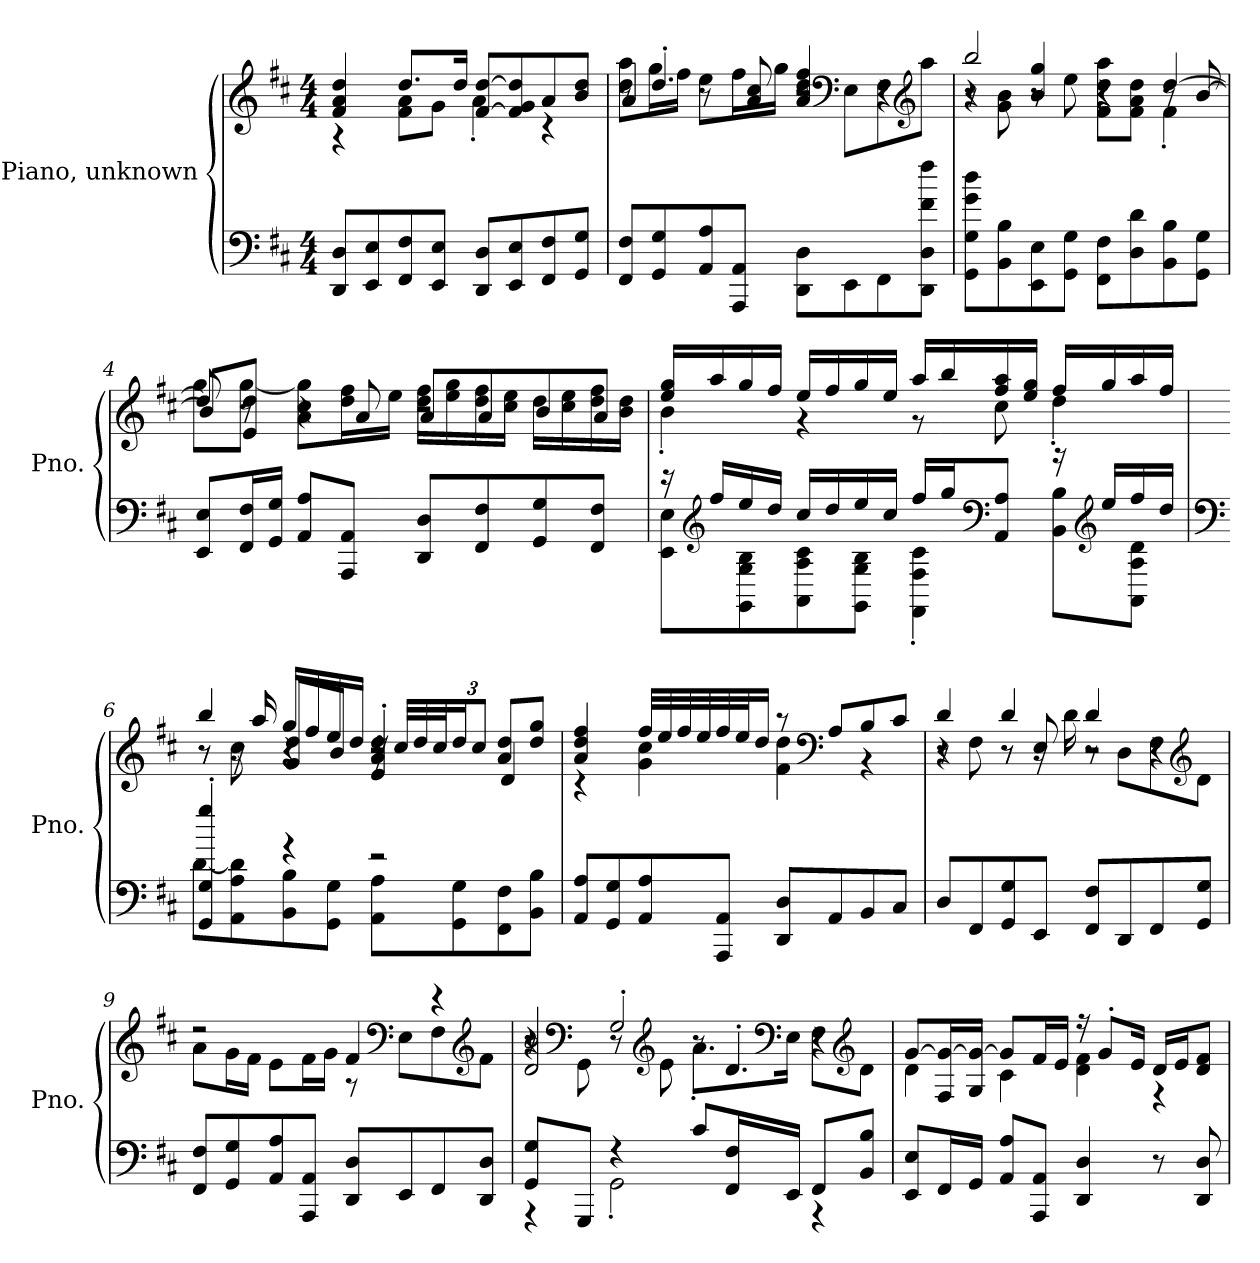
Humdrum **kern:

**kern	**kern
*part1	*part1
*staff2	*staff1
*I"Piano, unknown	*
*I'Pno.	*
*clefF4	*clefG2
*k[f#c#]	*k[f#c#]
*M4/4	*M4/4
*MM120	*MM120
=1	=1
*	*^
8DD/ 8D/L	4f#/ 4a/ 4dd/	4r
8EE/ 8E/	.	.
8FF#/ 8F#/	8.dd/L	8f#\ 8a\L
8EE/ 8E/J	.	8g\J
.	16dd/Jk	.
8DD/ 8D/L	[8f#/ [8dd/L	4a'\
8EE/ 8E/	8f#/] 8g/ 8dd/]	.
8FF#/ 8F#/	8a/	4r
8GG/ 8G/J	8b/ 8dd/J	.
=2	=2	=2
*	*	*^
8FF#/ 8F#/L	8r	8dd\ 8aa\L	4a/
8GG/ 8G/	4.dd'/	16gg\L	.
.	.	16ff#\JJ	.
8AA/ 8A/	.	8ee\L	8r
8AAA/ 8AA/J	.	16ff#\L	8a/ 8cc#/
.	.	16gg\JJ	.
8DD\ 8D\L	4a/ 4dd/ 4ff#/	8r	2r
*	*clefF4	*	*
8EE\	.	8E\L	.
8FF#\	4r	8F#\	.
*	*clefG2	*	*
8DD\ 8D\ 8f#\ 8ff#\J	.	8aa\J	.
=3	=3	=3	=3
8GG\ 8G\ 8g\ 8dd\L	4r	8r	2bb/
8BB\ 8B\	.	8g\ 8b\	.
8EE\ 8E\	4b/ 4gg/	8r	.
8GG\ 8G\J	.	8ee\	.
8FF#\ 8F#\L	4r	8f#\ 8dd\ 8aa\L	4r
8D\ 8d\	.	8f#\ 8a\ 8dd\J	.
8BB\ 8B\	[4dd/	4f#'\	8r
8GG\ 8G\J	.	.	[8b/
!!LO:LB:g=z	!!	!!
=4	=4	=4	=4
8EE/ 8E/L	8dd/]	8gg\L	8b/L]
16FF#/ 16F#/L	8r	[8gg\J	8e/ 8dd/J
16GG/ 16G/JJ	.	.	.
8AA/ 8A/L	4r	8a\ 8cc#\ 8gg\]L	8r
8AAA/ 8AA/J	.	16dd\ 16ff#\L	8a/
.	.	16ee\JJ	.
8DD/ 8D/L	2r	16dd\ 16ff#\LL	8a/L
.	.	16ee\ 16gg\	.
8FF#/ 8F#/	.	16dd\ 16ff#\	8a/
.	.	16cc#\ 16ee\JJ	.
8GG/ 8G/	.	16dd\LL	8b/
.	.	16cc#\ 16ee\	.
8FF#/ 8F#/J	.	16dd\ 16ff#\	8a/J
.	.	16b\ 16dd\JJ	.
*	*	*v	*v
=5	=5	=5
*^	*	*
16r	8EE\ 8E\L	16ee/ 16gg/LL	4b'\
*clefG2	*	*	*
16ff#/LL	.	16aa/	.
16ee/	8GG\ 8G\ 8B\	16gg/	.
16dd/JJ	.	16ff#/JJ	.
16cc#/LL	8AA\ 8A\ 8c#\	16ee/LL	4r
16dd/	.	16ff#/	.
16ee/	8GG\ 8G\ 8B\J	16gg/	.
16cc#/JJ	.	16ee/JJ	.
16ff#/LL	4FF#\' 4F#\' 4c#\'	16aa/LL	8r
16gg/J	.	16bb/	.
*clefF4	*	*	*
8AA/ 8A/J	.	16ff#/ 16aa/	8cc#\
.	.	16ee/ 16gg/JJ	.
16r	8BB\ 8B\L	16ff#/LL	4dd'\
*clefG2	*	*	*
16ee/LL	.	16gg/	.
16ff#/	8AA\ 8A\ 8d\J	16aa/	.
16dd/JJ	.	16ff#/JJ	.
*	*	*v	*v
!!LO:LB:g=z
=6	=6	=6
*clefF4	*	*
*	*	*^
*	*	*	*^
4GG/' 4G/' 4gg/'	[8d\L	8r	8r	4bb/
.	8AA\ 8A\ 8d\]	16r	8cc#\	.
.	.	16aa/	.	.
4r	8BB\ 8B\	16gg/LL	4r	8g/ 8dd/L
.	.	16ff#/	.	.
.	8GG\ 8G\J	16ee/	.	8b/J
.	.	16dd/JJ	.	.
2r	8AA\ 8A\L	32r	2r	4e/' 4a/' 4dd/'
.	.	32cc#/LLL	.	.
.	.	32dd/	.	.
.	.	32cc#/J	.	.
*	*	*Xbrackettup	*	*
.	8GG\ 8G\	24dd/J	.	.
.	.	12cc#/J	.	.
.	8FF#\ 8F#\	8a/ 8dd/L	.	4d/
.	8BB\ 8B\J	8dd/ 8gg/J	.	.
*v	*v	*	*	*
*	*	*v	*v
=7	=7	=7
8AA/ 8A/L	4a/ 4dd/ 4ff#/	4r
8GG/ 8G/	.	.
8AA/ 8A/	32ff#/LLL	4g\ 4cc#\
.	32ee/	.
.	32ff#/	.
.	32ee/	.
8AAA/ 8AA/J	32ff#/	.
.	32ee/J	.
.	16dd/JJ	.
8DD/ 8D/L	8r	4f#\ 4dd\
*	*clefF4	*
8AA/	8A/L	.
8BB/	8B/	4r
8C#/J	8c#/J	.
=8	=8	=8
*	*	*^
8D/L	4d/	8r	4r
8FF#/	.	8F#\	.
8GG/ 8G/	4d/	8r	8r
8EE/J	.	16r	8E/
.	.	16d\	.
8FF#/ 8F#/L	4d/	8r	2r
8DD/	.	8D\L	.
8FF#/	4r	8F#\	.
*	*clefG2	*	*
8GG/ 8G/J	.	8d\J	.
*	*	*v	*v
!!LO:LB:g=z
=9	=9	=9
8FF#/ 8F#/L	2r	8a\L
8GG/ 8G/	.	16g\L
.	.	16f#\JJ
8AA/ 8A/	.	8e\L
8AAA/ 8AA/J	.	16f#\L
.	.	16g\JJ
8DD/ 8D/L	4f#/	8r
*	*clefF4	*
8EE/	.	8E\L
8FF#/	4r	8F#\
*	*clefG2	*
8DD/ 8D/J	.	8f#\J
=10	=10	=10
*^	*	*^
8GG/ 8G/L	4r	2d/ 2b/	8r	4r
*	*	*clefF4	*	*
8GGG/J	.	.	8GG\	.
4r	2GG'\	.	8r	2G'/
*	*	*clefG2	*	*
.	.	.	8e\	.
8c#/L	.	8r	8.a'\L	.
16FF#/ 16F#/L	.	4.d'/	.	.
*	*	*clefF4	*	*
16EE/JJ	.	.	16E\Jk	.
8FF#/L	4r	.	8F#\L	4r
*	*	*clefG2	*	*
8BB/ 8B/J	.	.	8d\J	.
*v	*v	*	*	*
*	*	*v	*v
!!LO:LB:g=z
=11	=11	=11
8EE/ 8E/L	[8g/L	4d\
16FF#/L	16F#/ 16g/_L	.
16GG/JJ	16G/ 16g/_JJ	.
8AA/ 8A/L	8g/L]	4c#\
8AAA/ 8AA/J	16f#/L	.
.	16e/JJ	.
4DD/ 4D/	16r	4d\ 4f#\
.	8g'/L	.
.	16e/Jk	.
8r	16d/LL	4r
.	16e/J	.
8DD/ 8D/	8d/ 8f#/J	.
*	*v	*v
=	=
*-	*-
